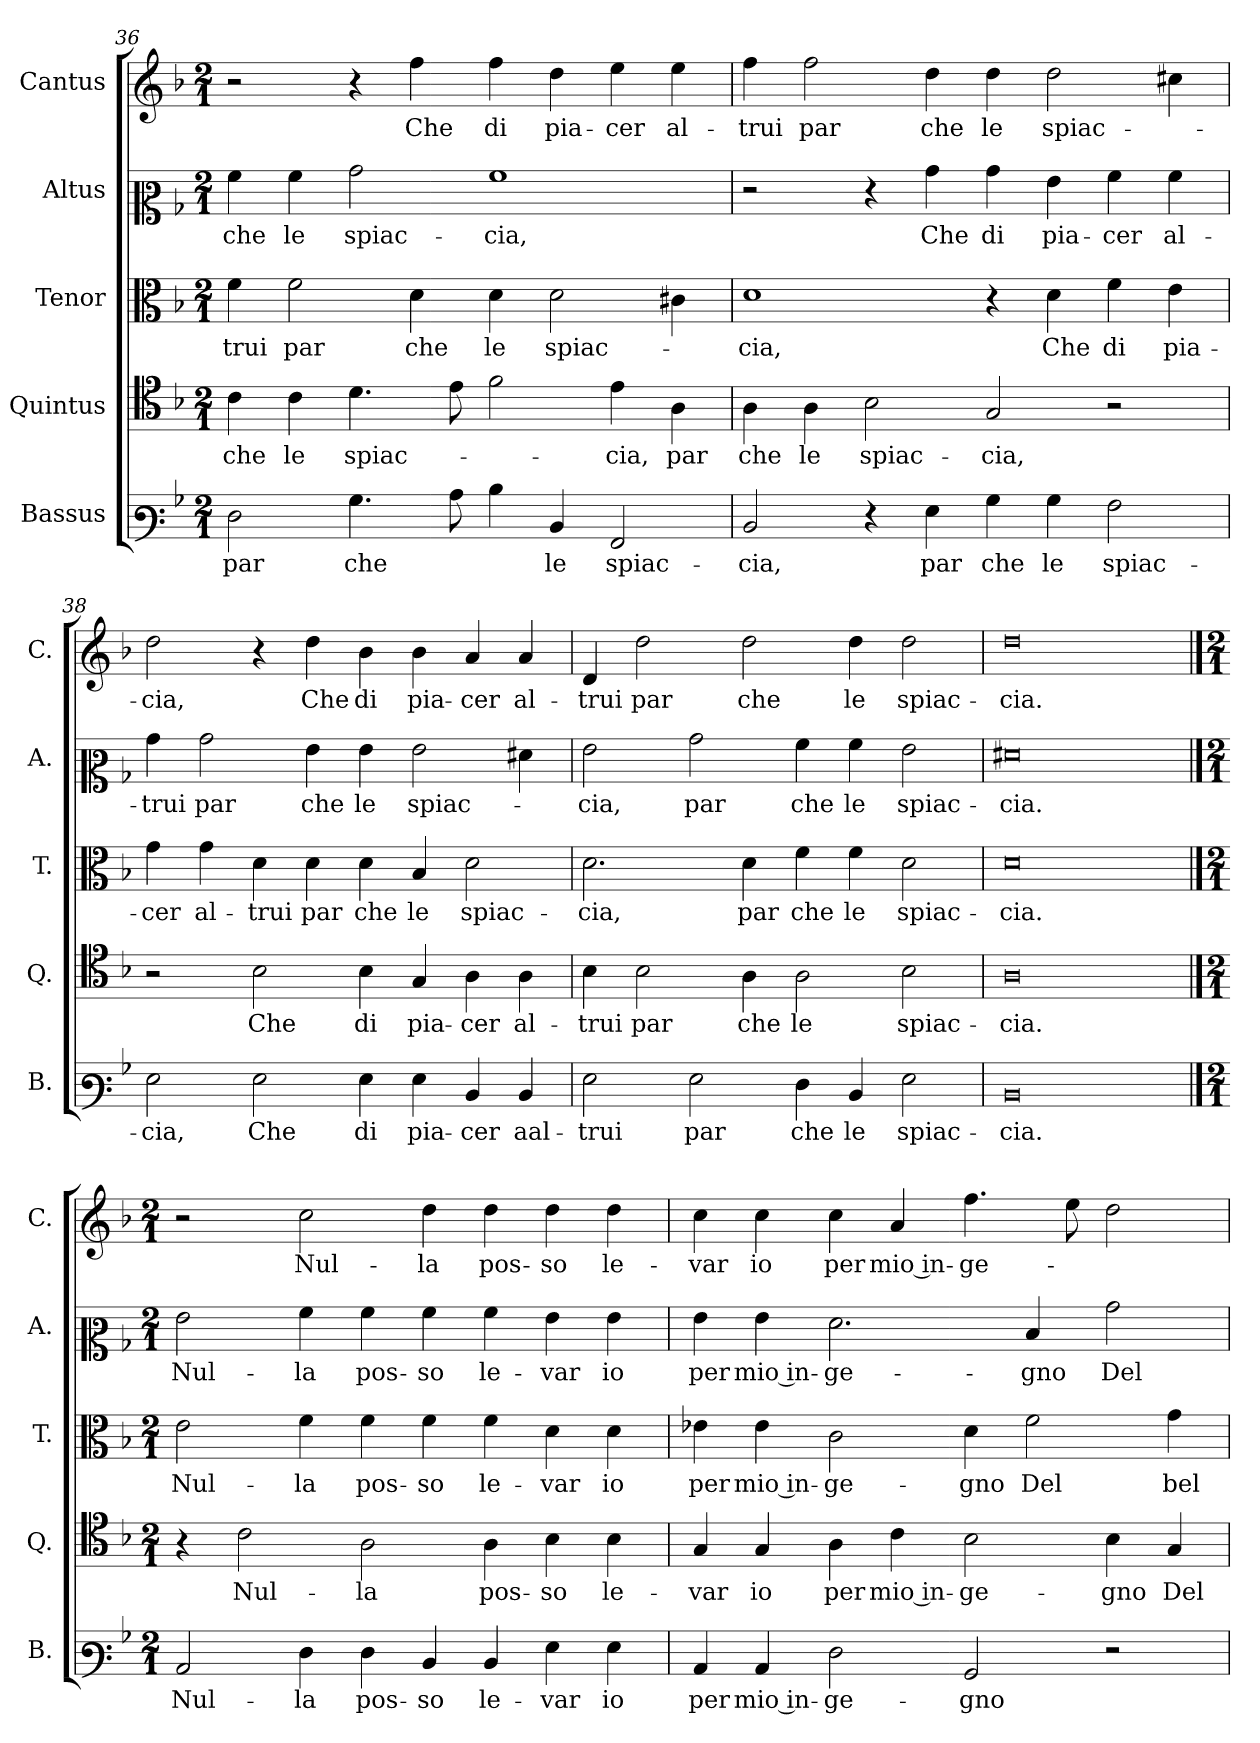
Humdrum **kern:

**kern	**text	**kern	**text	**kern	**text	**kern	**text	**kern	**text
*part5	*part5	*part4	*part4	*part3	*part3	*part2	*part2	*part1	*part1
*staff5	*staff5	*staff4	*staff4	*staff3	*staff3	*staff2	*staff2	*staff1	*staff1
*I"Bassus	*	*I"Quintus	*	*I"Tenor	*	*I"Altus	*	*I"Cantus	*
*I'B.	*	*I'Q.	*	*I'T.	*	*I'A.	*	*I'C.	*
*clefF3	*	*clefC4	*	*clefC3	*	*clefC2	*	*clefG2	*
*k[b-]	*	*k[b-]	*	*k[b-]	*	*k[b-]	*	*k[b-]	*
*M2/1	*	*M2/1	*	*M2/1	*	*M2/1	*	*M2/1	*
=36	=36	=36	=36	=36	=36	=36	=36	=36	=36
2F\	par	4c\	che	4f\	-trui	4a\	che	2r	.
.	.	4c\	le	2f\	par	4a\	le	.	.
4.B-\	che	4.d\	spiac-	.	.	2b-\	spiac-	4r	.
.	.	.	.	4d\	che	.	.	4ff\	Che
8c\	.	8e\	.	.	.	.	.	.	.
4d\	.	2f\	.	4d\	le	1a	-cia,	4ff\	di
4D/	le	.	.	2d\	spiac-	.	.	4dd\	pia-
2AA/	spiac-	4e\	-cia,	.	.	.	.	4ee\	-cer
.	.	4A\	par	4c#X\	.	.	.	4ee\	al-
=37	=37	=37	=37	=37	=37	=37	=37	=37	=37
2D/	cia,	4A\	che	1d	-cia,	2r	.	4ff\	-trui
.	.	4A\	le	.	.	.	.	2ff\	par
4r	.	2B-\	spiac-	.	.	4r	.	.	.
4G\	par	.	.	.	.	4b-\	Che	4dd\	che
4B-\	che	2G/	-cia,	4r	.	4b-\	di	4dd\	le
4B-\	le	.	.	4d\	Che	4g\	pia-	2dd\	spiac-
2A\	spiac-	2r	.	4f\	di	4a\	-cer	.	.
.	.	.	.	4e\	pia-	4a\	al-	4cc#X\	.
=38	=38	=38	=38	=38	=38	=38	=38	=38	=38
2G\	-cia,	2r	.	4g\	-cer	4b-\	-trui	2dd\	-cia,
.	.	.	.	4g\	al-	2b-\	par	.	.
2G\	Che	2B-\	Che	4d\	-trui	.	.	4r	.
.	.	.	.	4d\	par	4g\	che	4dd\	Che
4G\	di	4B-\	di	4d\	che	4g\	le	4b-\	di
4G\	pia-	4G/	pia-	4B-/	le	2g\	spiac-	4b-\	pia-
4D/	-cer	4A\	-cer	2d\	spiac-	.	.	4a/	-cer
4D/	aal-	4A\	al-	.	.	4f#X\	.	4a/	al-
=39	=39	=39	=39	=39	=39	=39	=39	=39	=39
2G\	-trui	4B-\	-trui	2.d\	-cia,	2g\	-cia,	4d/	-trui
.	.	2B-\	par	.	.	.	.	2dd\	par
2G\	par	.	.	.	.	2b-\	par	.	.
.	.	4A\	che	4d\	par	.	.	2dd\	che
4F\	che	2A\	le	4f\	che	4a\	che	.	.
4D/	le	.	.	4f\	le	4a\	le	4dd\	le
2G\	spiac-	2B-\	spiac-	2d\	spiac-	2g\	spiac-	2dd\	spiac-
=40	=40	=40	=40	=40	=40	=40	=40	=40	=40
0D	cia.	0A	-cia.	0d	-cia.	0f#X	-cia.	0dd	-cia.
==41	==41	==41	==41	==41	==41	==41	==41	==41	==41
*M2/1	*	*M2/1	*	*M2/1	*	*M2/1	*	*M2/1	*
2C/	Nul-	4r	.	2e\	Nul-	2g\	Nul-	2r	.
.	.	2c\	Nul-	.	.	.	.	.	.
4F\	-la	.	.	4f\	-la	4a\	-la	2cc\	Nul-
4F\	pos-	2A\	-la	4f\	pos-	4a\	pos-	.	.
4D/	-so	.	.	4f\	-so	4a\	-so	4dd\	-la
4D/	le-	4A\	pos-	4f\	le-	4a\	le-	4dd\	pos-
4G\	-var	4B-\	-so	4d\	-var	4g\	-var	4dd\	-so
4G\	io	4B-\	le-	4d\	io	4g\	io	4dd\	le-
=42	=42	=42	=42	=42	=42	=42	=42	=42	=42
4C/	per	4G/	-var	4e-X\	per	4g\	per	4cc\	-var
4C/	mio in-	4G/	io	4e-\	mio in-	4g\	mio in-	4cc\	io
2F\	-ge-	4A\	per	2c\	-ge-	2.f\	-ge-	4cc\	per
.	.	4c\	mio in-	.	.	.	.	4a/	mio in-
2BB-/	-gno	2B-\	-ge-	4d\	-gno	.	.	4.ff\	-ge-
.	.	.	.	2f\	Del	4d/	-gno	.	.
.	.	.	.	.	.	.	.	8ee\	.
2r	.	4B-\	-gno	.	.	2b-\	Del	2dd\	.
.	.	4G/	Del	4g\	bel	.	.	.	.
=	=	=	=	=	=	=	=	=	=
*-	*-	*-	*-	*-	*-	*-	*-	*-	*-
